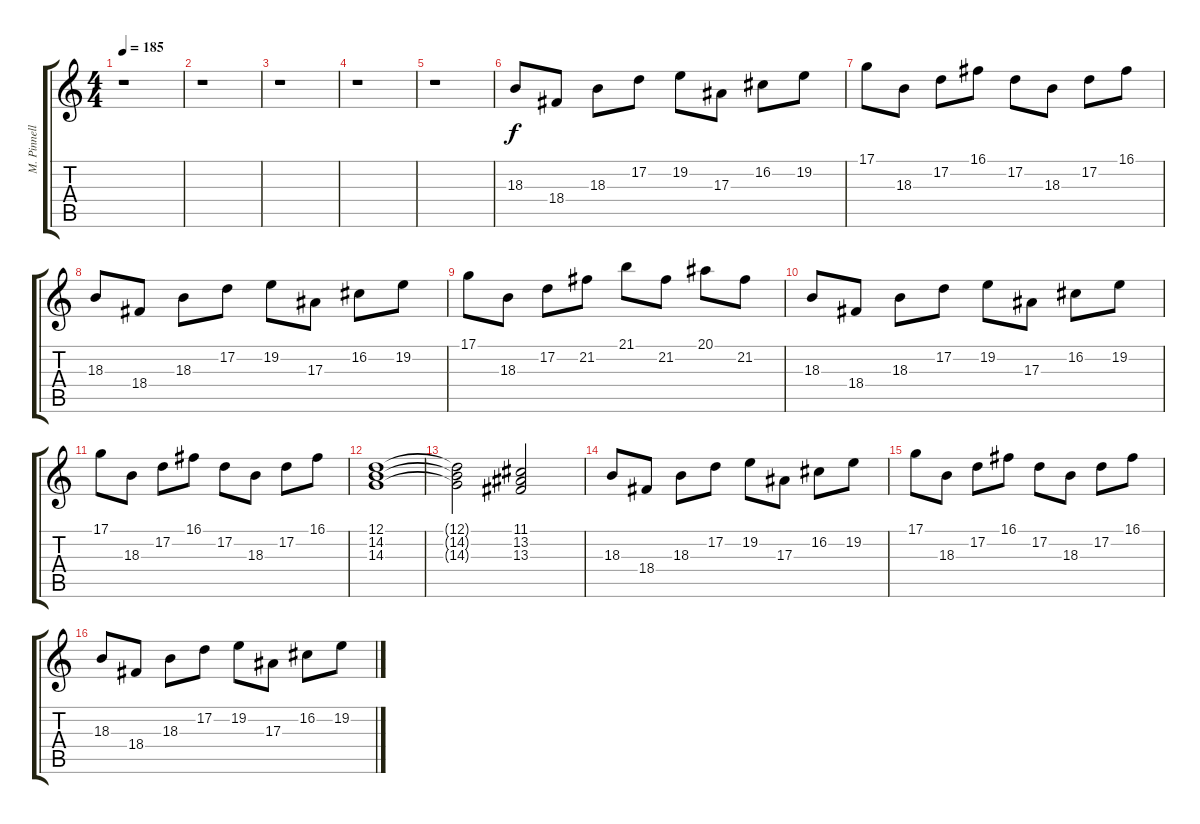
\track ("M. Pinnella (Piano)" "M. Pinnell") {instrument clavinet}
\staff {score tabs}
\tuning (D4 A3 F3 C3 G2 D2) {hide}
\ts (4 4)
\tempo 185
\clef g2
\ks c
r.1{dy f} |
r.1 |
r.1 |
r.1 |
r.1 |
18.3.8 18.4.8 18.3.8 17.2.8 19.2.8 17.3.8 16.2.8 19.2.8 |
17.1.8 18.3.8 17.2.8 16.1.8 17.2.8 18.3.8 17.2.8 16.1.8 |
18.3.8 18.4.8 18.3.8 17.2.8 19.2.8 17.3.8 16.2.8 19.2.8 |
17.1.8 18.3.8 17.2.8 21.2.8 21.1.8 21.2.8 20.1.8 21.2.8 |
18.3.8 18.4.8 18.3.8 17.2.8 19.2.8 17.3.8 16.2.8 19.2.8 |
17.1.8 18.3.8 17.2.8 16.1.8 17.2.8 18.3.8 17.2.8 16.1.8 |
(12.1 14.2 14.3).1 |
(12.1{t} 14.2{t} 14.3{t}).2 (11.1 13.2 13.3).2 |
18.3.8 18.4.8 18.3.8 17.2.8 19.2.8 17.3.8 16.2.8 19.2.8 |
17.1.8 18.3.8 17.2.8 16.1.8 17.2.8 18.3.8 17.2.8 16.1.8 |
18.3.8 18.4.8 18.3.8 17.2.8 19.2.8 17.3.8 16.2.8 19.2.8
